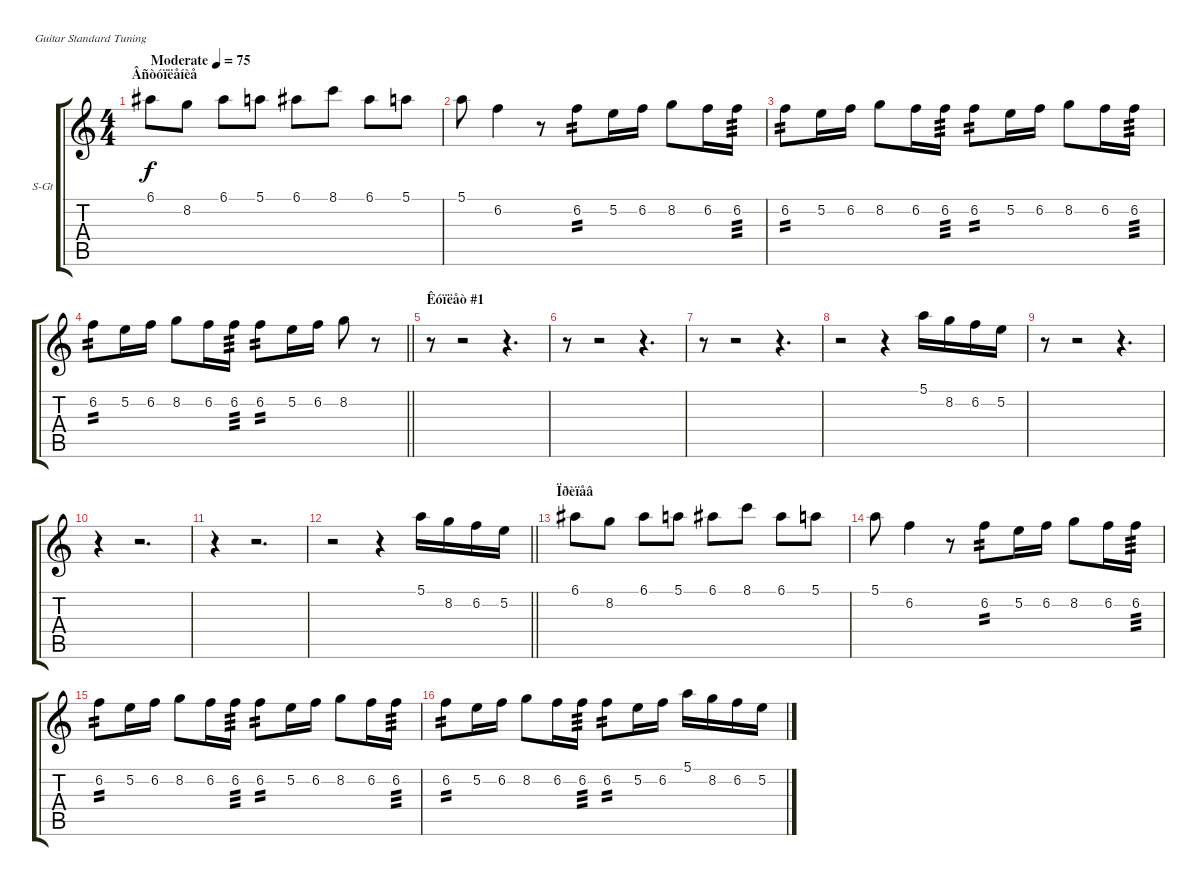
\bracketExtendMode groupsimilarinstruments
\firstSystemTrackNameOrientation horizontal
\otherSystemsTrackNameOrientation horizontal
\track ("Ñîëî" "S-Gt") {instrument acousticguitarsteel}
\staff {score tabs}
\tuning (E4 B3 G3 D3 A2 E2)
\ts (4 4)
\beaming (8 2 2 2 2)
\section ("" "Âñòóïëåíèå")
\tempo (75 "Moderate")
\clef g2
\ks c
6.1.8{dy f instrument acousticguitarsteel} 8.2.8 6.1.8 5.1.8 6.1.8 8.1.8 6.1.8 5.1.8 |
5.1.8 6.2.4 r.8 6.2.8{tp 2} 5.2.16 6.2.16 8.2.8 6.2.16 6.2.16{tp 3} |
6.2.8{tp 2} 5.2.16 6.2.16 8.2.8 6.2.16 6.2.16{tp 3} 6.2.8{tp 2} 5.2.16 6.2.16 8.2.8 6.2.16 6.2.16{tp 3} |
\barLineRight lightlight
6.2.8{tp 2} 5.2.16 6.2.16 8.2.8 6.2.16 6.2.16{tp 3} 6.2.8{tp 2} 5.2.16 6.2.16 8.2.8 r.8 |
\section ("" "Êóïëåò #1")
r.8 r.2 r.4{d} |
r.8 r.2 r.4{d} |
r.8 r.2 r.4{d} |
r.2 r.4 5.1.16 8.2.16 6.2.16 5.2.16 |
r.8 r.2 r.4{d} |
r.4 r.2{d} |
r.4 r.2{d} |
\barLineRight lightlight
r.2 r.4 5.1.16 8.2.16 6.2.16 5.2.16 |
\section ("" "Ïðèïåâ")
6.1.8 8.2.8 6.1.8 5.1.8 6.1.8 8.1.8 6.1.8 5.1.8 |
5.1.8 6.2.4 r.8 6.2.8{tp 2} 5.2.16 6.2.16 8.2.8 6.2.16 6.2.16{tp 3} |
6.2.8{tp 2} 5.2.16 6.2.16 8.2.8 6.2.16 6.2.16{tp 3} 6.2.8{tp 2} 5.2.16 6.2.16 8.2.8 6.2.16 6.2.16{tp 3} |
6.2.8{tp 2} 5.2.16 6.2.16 8.2.8 6.2.16 6.2.16{tp 3} 6.2.8{tp 2} 5.2.16 6.2.16 5.1.16 8.2.16 6.2.16 5.2.16
